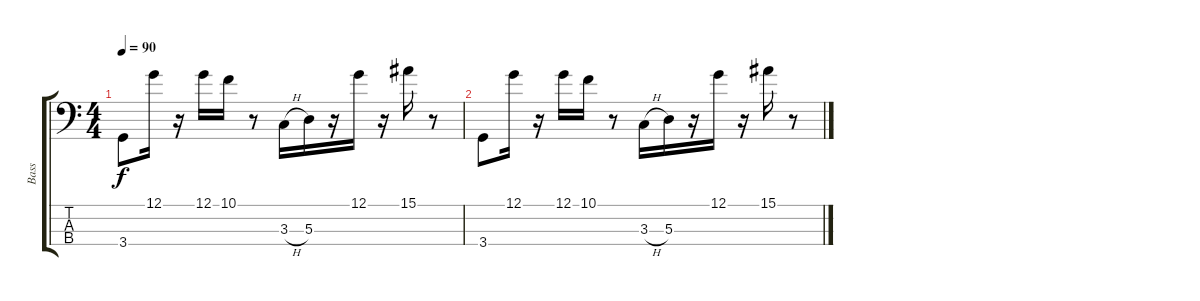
\track ("Bass" "Bass") {instrument slapbass1}
\staff {score tabs}
\tuning (G2 D2 A1 E1) {hide}
\ts (4 4)
\tempo 90
\clef f4
\ks c
3.4.8{dy f} 12.1.16 r.16 12.1.16 10.1.16 r.8 3.3{h}.16 5.3.16 r.16 12.1.16 r.16 15.1.16 r.8 |
3.4.8 12.1.16 r.16 12.1.16 10.1.16 r.8 3.3{h}.16 5.3.16 r.16 12.1.16 r.16 15.1.16 r.8
